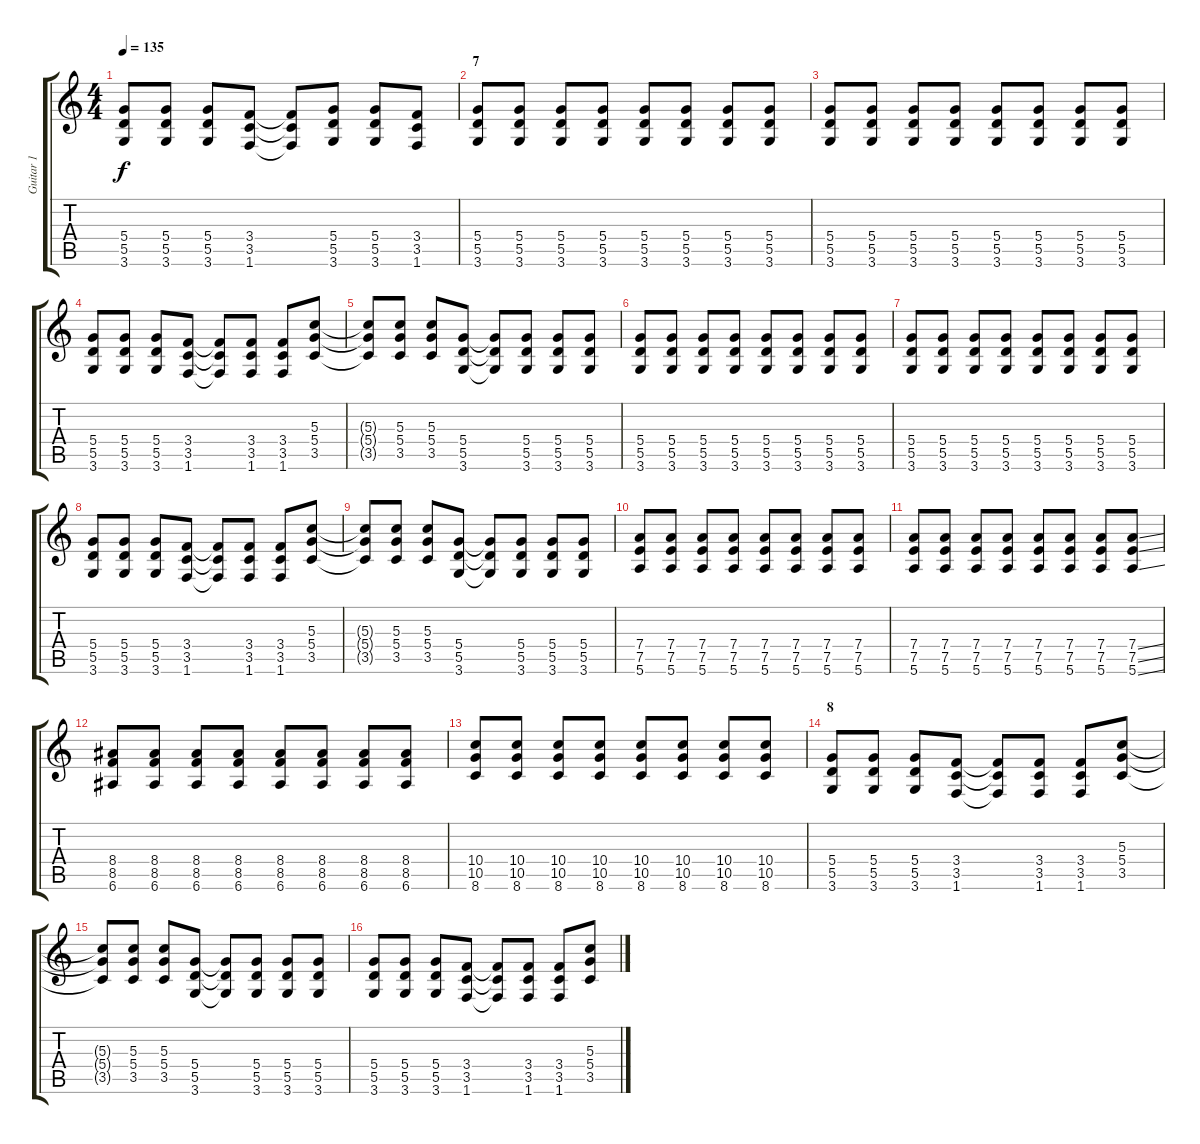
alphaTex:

\track ("Guitar 1" "Guitar 1") {instrument distortionguitar}
\staff {score tabs}
\tuning (E4 B3 G3 D3 A2 E2) {hide}
\ts (4 4)
\tempo 135
\clef g2
\ks c
(5.4 5.5 3.6).8{dy f} (5.4 5.5 3.6).8 (5.4 5.5 3.6).8 (3.4 3.5 1.6).8 (3.4{t} 3.5{t} 1.6{t}).8 (5.4 5.5 3.6).8 (5.4 5.5 3.6).8 (3.4 3.5 1.6).8 |
\section ("" "7")
(5.4 5.5 3.6).8 (5.4 5.5 3.6).8 (5.4 5.5 3.6).8 (5.4 5.5 3.6).8 (5.4 5.5 3.6).8 (5.4 5.5 3.6).8 (5.4 5.5 3.6).8 (5.4 5.5 3.6).8 |
(5.4 5.5 3.6).8 (5.4 5.5 3.6).8 (5.4 5.5 3.6).8 (5.4 5.5 3.6).8 (5.4 5.5 3.6).8 (5.4 5.5 3.6).8 (5.4 5.5 3.6).8 (5.4 5.5 3.6).8 |
(5.4 5.5 3.6).8 (5.4 5.5 3.6).8 (5.4 5.5 3.6).8 (3.4 3.5 1.6).8 (3.4{t} 3.5{t} 1.6{t}).8 (3.4 3.5 1.6).8 (3.4 3.5 1.6).8 (5.3 5.4 3.5).8 |
(5.3{t} 5.4{t} 3.5{t}).8 (5.3 5.4 3.5).8 (5.3 5.4 3.5).8 (5.4 5.5 3.6).8 (5.4{t} 5.5{t} 3.6{t}).8 (5.4 5.5 3.6).8 (5.4 5.5 3.6).8 (5.4 5.5 3.6).8 |
(5.4 5.5 3.6).8 (5.4 5.5 3.6).8 (5.4 5.5 3.6).8 (5.4 5.5 3.6).8 (5.4 5.5 3.6).8 (5.4 5.5 3.6).8 (5.4 5.5 3.6).8 (5.4 5.5 3.6).8 |
(5.4 5.5 3.6).8 (5.4 5.5 3.6).8 (5.4 5.5 3.6).8 (5.4 5.5 3.6).8 (5.4 5.5 3.6).8 (5.4 5.5 3.6).8 (5.4 5.5 3.6).8 (5.4 5.5 3.6).8 |
(5.4 5.5 3.6).8 (5.4 5.5 3.6).8 (5.4 5.5 3.6).8 (3.4 3.5 1.6).8 (3.4{t} 3.5{t} 1.6{t}).8 (3.4 3.5 1.6).8 (3.4 3.5 1.6).8 (5.3 5.4 3.5).8 |
(5.3{t} 5.4{t} 3.5{t}).8 (5.3 5.4 3.5).8 (5.3 5.4 3.5).8 (5.4 5.5 3.6).8 (5.4{t} 5.5{t} 3.6{t}).8 (5.4 5.5 3.6).8 (5.4 5.5 3.6).8 (5.4 5.5 3.6).8 |
(7.4 7.5 5.6).8 (7.4 7.5 5.6).8 (7.4 7.5 5.6).8 (7.4 7.5 5.6).8 (7.4 7.5 5.6).8 (7.4 7.5 5.6).8 (7.4 7.5 5.6).8 (7.4 7.5 5.6).8 |
(7.4 7.5 5.6).8 (7.4 7.5 5.6).8 (7.4 7.5 5.6).8 (7.4 7.5 5.6).8 (7.4 7.5 5.6).8 (7.4 7.5 5.6).8 (7.4 7.5 5.6).8 (7.4{ss} 7.5{ss} 5.6{ss}).8 |
(8.4 8.5 6.6).8 (8.4 8.5 6.6).8 (8.4 8.5 6.6).8 (8.4 8.5 6.6).8 (8.4 8.5 6.6).8 (8.4 8.5 6.6).8 (8.4 8.5 6.6).8 (8.4 8.5 6.6).8 |
(10.4 10.5 8.6).8 (10.4 10.5 8.6).8 (10.4 10.5 8.6).8 (10.4 10.5 8.6).8 (10.4 10.5 8.6).8 (10.4 10.5 8.6).8 (10.4 10.5 8.6).8 (10.4 10.5 8.6).8 |
\section ("" "8")
(5.4 5.5 3.6).8 (5.4 5.5 3.6).8 (5.4 5.5 3.6).8 (3.4 3.5 1.6).8 (3.4{t} 3.5{t} 1.6{t}).8 (3.4 3.5 1.6).8 (3.4 3.5 1.6).8 (5.3 5.4 3.5).8 |
(5.3{t} 5.4{t} 3.5{t}).8 (5.3 5.4 3.5).8 (5.3 5.4 3.5).8 (5.4 5.5 3.6).8 (5.4{t} 5.5{t} 3.6{t}).8 (5.4 5.5 3.6).8 (5.4 5.5 3.6).8 (5.4 5.5 3.6).8 |
(5.4 5.5 3.6).8 (5.4 5.5 3.6).8 (5.4 5.5 3.6).8 (3.4 3.5 1.6).8 (3.4{t} 3.5{t} 1.6{t}).8 (3.4 3.5 1.6).8 (3.4 3.5 1.6).8 (5.3 5.4 3.5).8
